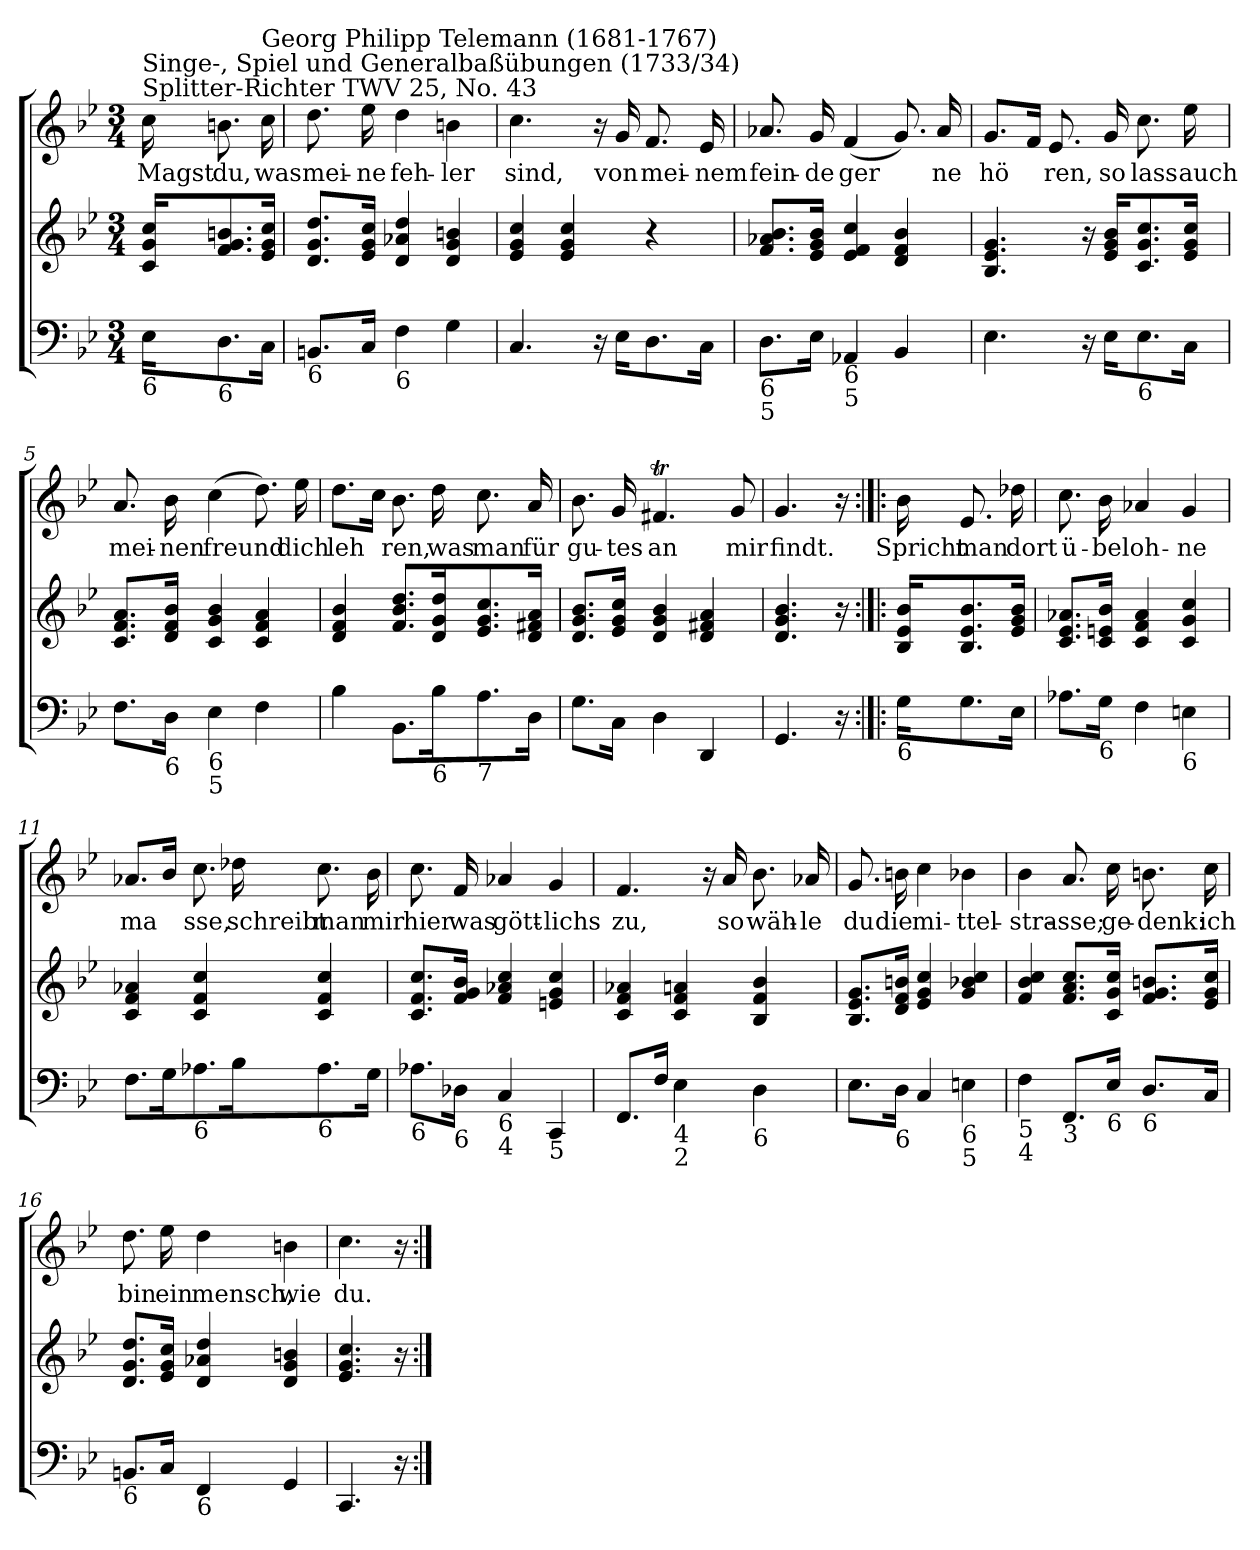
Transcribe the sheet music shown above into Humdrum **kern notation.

**kern	**kern	**kern	**text
*part2	*part2	*part1	*part1
*staff3	*staff2	*staff1	*staff1
*clefF4	*clefG2	*clefG2	*
*k[b-e-]	*k[b-e-]	*k[b-e-]	*
*B-:	*B-:	*B-:	*
*M3/4	*M3/4	*M3/4	*
=	=	=	=
!	!	!LO:TX:a:t=Splitter-Richter   TWV 25, No. 43	!
!	!	!LO:TX:a:t=Singe-, Spiel und Generalbaßübungen (1733/34)	!
!LO:TX:b:t=6	!	!	!
!	!	!	!LO:LY:b
16E-\KL	16c/ 16g/ 16cc/KL	16cc\	Magst
!LO:TX:b:t=6	!	!	!
!	!	!	!LO:LY:b
8.D\	8.f/ 8.g/ 8.bn/	8.bn\	du,
!	!	!LO:TX:a:t=Georg Philipp Telemann (1681-1767)	!
!	!	!	!LO:LY:b
16C\Jk	16e-/ 16g/ 16cc/Jk	16cc\	was
=1	=1	=1	=1
!LO:TX:b:t=6	!	!	!
!	!	!	!LO:LY:b
8.BBn/L	8.d/ 8.g/ 8.dd/L	8.dd\	mei-
!	!	!	!LO:LY:b
16C/Jk	16e-/ 16g/ 16cc/Jk	16ee-\	-ne
!LO:TX:b:t=6	!	!	!
!	!	!	!LO:LY:b
4F\	4d/ 4a-X/ 4dd/	4dd\	feh-
!	!	!	!LO:LY:b
4G\	4d/ 4g/ 4bn/	4bn\	-ler
=2	=2	=2	=2
!	!	!	!LO:LY:b
4.C/	4e-/ 4g/ 4cc/	4.cc\	sind,
.	4e-/ 4g/ 4cc/	.	.
16r	.	16r	.
!	!	!	!LO:LY:b
16E-\KL	.	16g/	von
!	!	!	!LO:LY:b
8.D\	4r	8.f/	mei-
!	!	!	!LO:LY:b
16C\Jk	.	16e-/	-nem
=3	=3	=3	=3
!LO:TX:b:t=6\n5	!	!	!
!	!	!	!LO:LY:b
8.D\L	8.f/ 8.a-X/ 8.b-/L	8.a-X/	fein-
!	!	!	!LO:LY:b
16E-\Jk	16e-/ 16g/ 16b-/Jk	16g/	-de
!LO:TX:b:t=6\n5	!	!	!
!	!	!	!LO:LY:b
4AA-X/	4e-/ 4f/ 4cc/	(<4f/	ger
4BB-/	4d/ 4f/ 4b-/	8.g/)	.
!	!	!	!LO:LY:b
.	.	16a-/	ne
!!LO:LB:g=z
=4	=4	=4	=4
!	!	!	!LO:LY:b
4.E-\	4.B-/ 4.e-/ 4.g/	8.g/L	hö
.	.	16f/Jk	.
!	!	!	!LO:LY:b
.	.	8.e-/	ren,
16r	16r	.	.
!	!	!	!LO:LY:b
16E-\KL	16e-/ 16g/ 16b-/KL	16g/	so
!LO:TX:b:t=6	!	!	!
!	!	!	!LO:LY:b
8.E-\	8.c/ 8.g/ 8.cc/	8.cc\	lass
!	!	!	!LO:LY:b
16C\Jk	16e-/ 16g/ 16cc/Jk	16ee-\	auch
=5	=5	=5	=5
!	!	!	!LO:LY:b
8.F\L	8.c/ 8.f/ 8.a/L	8.a/	mei-
!LO:TX:b:t=6	!	!	!
!	!	!	!LO:LY:b
16D\Jk	16d/ 16f/ 16b-/Jk	16b-\	-nen
!LO:TX:b:t=6\n5	!	!	!
!	!	!	!LO:LY:b
4E-\	4c/ 4g/ 4b-/	(>4cc\	freund
4F\	4c/ 4f/ 4a/	8.dd\)	.
!	!	!	!LO:LY:b
.	.	16ee-\	dich
=6	=6	=6	=6
!	!	!	!LO:LY:b
4B-\	4d/ 4f/ 4b-/	8.dd\L	leh
.	.	16cc\Jk	.
!	!	!	!LO:LY:b
8.BB-\L	8.f/ 8.b-/ 8.dd/L	8.b-\	ren,
!LO:TX:b:t=6	!	!	!
!	!	!	!LO:LY:b
16B-\k	16d/ 16g/ 16dd/k	16dd\	was
!LO:TX:b:t=7	!	!	!
!	!	!	!LO:LY:b
8.A\	8.e-/ 8.g/ 8.cc/	8.cc\	man
!	!	!	!LO:LY:b
16D\Jk	16d/ 16f#X/ 16a/Jk	16a/	für
=7	=7	=7	=7
!	!	!	!LO:LY:b
8.G\L	8.d/ 8.g/ 8.b-/L	8.b-\	gu-
!	!	!	!LO:LY:b
16C\Jk	16e-/ 16g/ 16cc/Jk	16g/	-tes
!	!	!	!LO:LY:b
4D\	4d/ 4g/ 4b-/	4.f#Xt/	an
4DD/	4d/ 4f#X/ 4a/	.	.
!	!	!	!LO:LY:b
.	.	8g/	mir
=8	=8	=8	=8
!	!	!	!LO:LY:b
4.GG/	4.d/ 4.g/ 4.b-/	4.g/	findt.
16r	16r	16r	.
!!LO:LB:g=z
=9:|!|:	=9:|!|:	=9:|!|:	=9:|!|:
!LO:TX:b:t=6	!	!	!
!	!	!	!LO:LY:b
16G\KL	16B-/ 16e-/ 16b-/KL	16b-\	Spricht
!	!	!	!LO:LY:b
8.G\	8.B-/ 8.e-/ 8.b-/	8.e-/	man
!	!	!	!LO:LY:b
16E-\Jk	16e-/ 16g/ 16b-/Jk	16dd-X\	dort
=10	=10	=10	=10
!	!	!	!LO:LY:b
8.A-X\L	8.c/ 8.e-/ 8.a-X/L	8.cc\	ü-
!LO:TX:b:t=6	!	!	!
!	!	!	!LO:LY:b
16G\Jk	16c/ 16en/ 16b-/Jk	16b-\	-bel
!	!	!	!LO:LY:b
4F\	4c/ 4f/ 4a-/	4a-X/	oh-
!LO:TX:b:t=6	!	!	!
!	!	!	!LO:LY:b
4En\	4c/ 4g/ 4cc/	4g/	-ne
=11	=11	=11	=11
!	!	!	!LO:LY:b
8.F\L	4c/ 4f/ 4a-X/	8.a-X/L	ma
16G\k	.	16b-/Jk	.
!LO:TX:b:t=6	!	!	!
!	!	!	!LO:LY:b
8.A-X\	4c/ 4f/ 4cc/	8.cc\	sse,
!	!	!	!LO:LY:b
16B-\k	.	16dd-X\	schreibt
!LO:TX:b:t=6	!	!	!
!	!	!	!LO:LY:b
8.A-\	4c/ 4f/ 4cc/	8.cc\	man
!	!	!	!LO:LY:b
16G\Jk	.	16b-\	mir
=12	=12	=12	=12
!LO:TX:b:t=6	!	!	!
!	!	!	!LO:LY:b
8.A-X\L	8.c/ 8.f/ 8.cc/L	8.cc\	hier
!LO:TX:b:t=6	!	!	!
!	!	!	!LO:LY:b
16D-X\Jk	16f/ 16g/ 16b-/Jk	16f/	was
!LO:TX:b:t=6\n4	!	!	!
!	!	!	!LO:LY:b
4C/	4f/ 4a-X/ 4cc/	4a-X/	gött-
!LO:TX:b:t=5	!	!	!
!	!	!	!LO:LY:b
4CC/	4en/ 4g/ 4cc/	4g/	-lichs
!!LO:LB:g=z
=13	=13	=13	=13
!	!	!	!LO:LY:b
8.FF/L	4c/ 4f/ 4a-X/	4.f/	zu,
16F/Jk	.	.	.
!LO:TX:b:t=4\n2	!	!	!
4E-\	4c/ 4f/ 4an/	.	.
.	.	16r	.
!	!	!	!LO:LY:b
.	.	16a/	so
!LO:TX:b:t=6	!	!	!
!	!	!	!LO:LY:b
4D\	4B-/ 4f/ 4b-/	8.b-\	wäh-
!	!	!	!LO:LY:b
.	.	16a-X/	-le
=14	=14	=14	=14
!	!	!	!LO:LY:b
8.E-\L	8.B-/ 8.e-/ 8.g/L	8.g/	du
!LO:TX:b:t=6	!	!	!
!	!	!	!LO:LY:b
16D\Jk	16d/ 16f/ 16bn/Jk	16bn\	die
!	!	!	!LO:LY:b
4C/	4e-/ 4g/ 4cc/	4cc\	mi-
!LO:TX:b:t=6\n5	!	!	!
!	!	!	!LO:LY:b
4En\	4g/ 4b-X/ 4cc/	4b-X\	-ttel-
=15	=15	=15	=15
!LO:TX:b:t=5\n4	!	!	!
!	!	!	!LO:LY:b
4F\	4f/ 4b-/ 4cc/	4b-\	-stra-
!LO:TX:b:t=3	!	!	!
!	!	!	!LO:LY:b
8.FF/L	8.f/ 8.a/ 8.cc/L	8.a/	-sse;
!LO:TX:b:t=6	!	!	!
!	!	!	!LO:LY:b
16E-/Jk	16c/ 16g/ 16cc/Jk	16cc\	ge-
!LO:TX:b:t=6	!	!	!
!	!	!	!LO:LY:b
8.D/L	8.f/ 8.g/ 8.bn/L	8.bn\	-denk:
!	!	!	!LO:LY:b
16C/Jk	16e-/ 16g/ 16cc/Jk	16cc\	ich
=16	=16	=16	=16
!LO:TX:b:t=6	!	!	!
!	!	!	!LO:LY:b
8.BBn/L	8.d/ 8.g/ 8.dd/L	8.dd\	bin
!	!	!	!LO:LY:b
16C/Jk	16e-/ 16g/ 16cc/Jk	16ee-\	ein
!LO:TX:b:t=6	!	!	!
!	!	!	!LO:LY:b
4FF/	4d/ 4a-X/ 4dd/	4dd\	mensch,
!	!	!	!LO:LY:b
4GG/	4d/ 4g/ 4bn/	4bn\	wie
=17	=17	=17	=17
!	!	!	!LO:LY:b
4.CC/	4.e-/ 4.g/ 4.cc/	4.cc\	du.
16r	16r	16r	.
=:|!	=:|!	=:|!	=:|!
*-	*-	*-	*-
